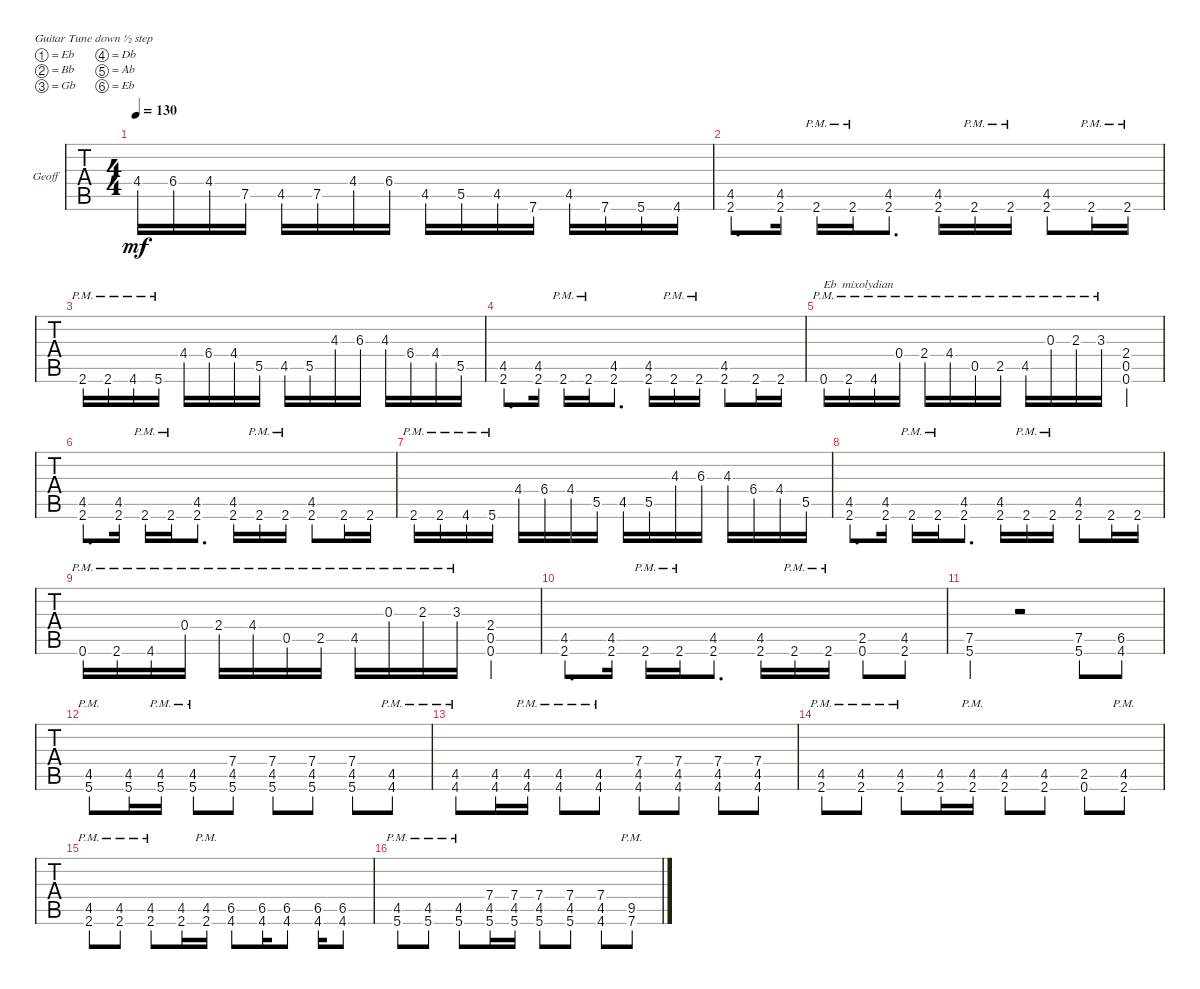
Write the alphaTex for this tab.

\defaultSystemsLayout 4
\bracketExtendMode groupsimilarinstruments
\firstSystemTrackNameOrientation horizontal
\otherSystemsTrackNameOrientation horizontal
\track ("Geoff" "Geoff") {instrument acousticguitarsteel}
\staff {tabs}
\tuning (Eb4 Bb3 Gb3 Db3 Ab2 Eb2)
\ts (4 4)
\tempo 130
\clef g2
\ks c
4.4.16{dy mf} 6.4.16 4.4.16 7.5.16 4.5.16 7.5.16 4.4.16 6.4.16 4.5.16 5.5.16 4.5.16 7.6.16 4.5.16 7.6.16 5.6.16 4.6.16 |
(2.6 4.5).8{d} (2.6 4.5).16 2.6{pm}.16 2.6{pm}.16 (2.6 4.5).8{d} (2.6 4.5).16 2.6{pm}.16 2.6{pm}.16 (2.6 4.5).8 2.6{pm}.16 2.6{pm}.16 |
2.6{pm}.16 2.6{pm}.16 4.6{pm}.16 5.6{pm}.16 4.4.16 6.4.16 4.4.16 5.5.16 4.5.16 5.5.16 4.3.16 6.3.16 4.3.16 6.4.16 4.4.16 5.5.16 |
(2.6 4.5).8{d} (2.6 4.5).16 2.6{pm}.16 2.6{pm}.16 (2.6 4.5).8{d} (2.6 4.5).16 2.6{pm}.16 2.6{pm}.16 (2.6 4.5).8 2.6.16 2.6.16 |
0.6{pm}.16{txt "Eb  mixolydian"} 2.6{pm}.16 4.6{pm}.16 0.4{pm}.16 2.4{pm}.16 4.4{pm}.16 0.5{pm}.16 2.5{pm}.16 4.5{pm}.16 0.3{pm}.16 2.3{pm}.16 3.3{pm}.16 (0.5 2.4 0.6).4 |
(2.6 4.5).8{d} (2.6 4.5).16 2.6{pm}.16 2.6{pm}.16 (2.6 4.5).8{d} (2.6 4.5).16 2.6{pm}.16 2.6{pm}.16 (2.6 4.5).8 2.6.16 2.6.16 |
2.6{pm}.16 2.6{pm}.16 4.6{pm}.16 5.6{pm}.16 4.4.16 6.4.16 4.4.16 5.5.16 4.5.16 5.5.16 4.3.16 6.3.16 4.3.16 6.4.16 4.4.16 5.5.16 |
(2.6 4.5).8{d} (2.6 4.5).16 2.6{pm}.16 2.6{pm}.16 (2.6 4.5).8{d} (2.6 4.5).16 2.6{pm}.16 2.6{pm}.16 (2.6 4.5).8 2.6.16 2.6.16 |
0.6{pm}.16 2.6{pm}.16 4.6{pm}.16 0.4{pm}.16 2.4{pm}.16 4.4{pm}.16 0.5{pm}.16 2.5{pm}.16 4.5{pm}.16 0.3{pm}.16 2.3{pm}.16 3.3{pm}.16 (0.5 2.4 0.6).4 |
(2.6 4.5).8{d} (2.6 4.5).16 2.6{pm}.16 2.6{pm}.16 (2.6 4.5).8{d} (2.6 4.5).16 2.6{pm}.16 2.6{pm}.16 (0.6 2.5).8 (2.6 4.5).8 |
(5.6 7.5).4 r.2 (5.6 7.5).8 (4.6 6.5).8 |
(5.6{pm} 4.5{pm}).8 (5.6 4.5).16 (5.6{pm} 4.5{pm}).16 (5.6{pm} 4.5{pm}).8 (5.6 4.5 7.4).8 (5.6 4.5 7.4).8 (5.6 4.5 7.4).8 (5.6 4.5 7.4).8 (4.6{pm} 4.5{pm}).8 |
(4.6{pm} 4.5{pm}).8 (4.6 4.5).16 (4.6{pm} 4.5{pm}).16 (4.6{pm} 4.5{pm}).8 (4.6{pm} 4.5{pm}).8 (4.6 4.5 7.4).8 (4.6 4.5 7.4).8 (4.6 4.5 7.4).8 (4.6 4.5 7.4).8 |
(2.6{pm} 4.5{pm}).8 (2.6{pm} 4.5{pm}).8 (2.6{pm} 4.5{pm}).8 (2.6 4.5).16 (2.6{pm} 4.5{pm}).16 (2.6 4.5).8 (2.6 4.5).8 (0.6 2.5).8 (2.6{pm} 4.5).8 |
(2.6{pm} 4.5{pm}).8 (2.6{pm} 4.5{pm}).8 (2.6{pm} 4.5{pm}).8 (2.6 4.5).16 (2.6{pm} 4.5{pm}).16 (4.6 6.5).8 (4.6 6.5).16 (4.6 6.5).8 (4.6 6.5).16 (4.6 6.5).8 |
(5.6{pm} 4.5{pm}).8 (5.6{pm} 4.5{pm}).8 (5.6{pm} 4.5{pm}).8 (5.6 4.5 7.4).16 (5.6 4.5 7.4).16 (5.6 4.5 7.4).8 (5.6 4.5 7.4).8 (4.6 4.5 7.4).8 (7.6{pm} 9.5{pm}).8
